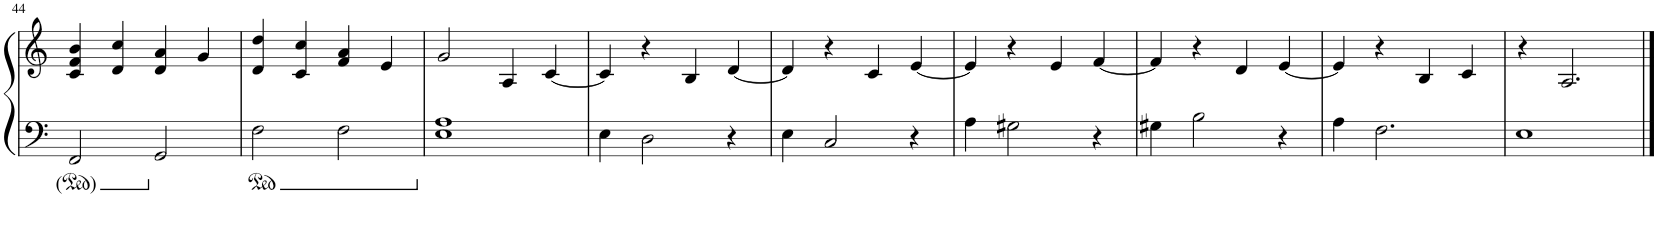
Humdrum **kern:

**kern	**kern
*part1	*part1
*staff2	*staff1
*I"Piano	*
*I'Pno	*
!!LO:PB:g=z
*clefF4	*clefG2
*k[]	*k[]
*M4/4	*M4/4
=44	=44
2FF/	4c/ 4f/ 4b/
.	4d/ 4cc/
2GG/	4d/ 4a/
.	4g/
=45	=45
2F\	4d/ 4dd/
.	4c/ 4cc/
2F\	4f/ 4a/
.	4e/
=46	=46
1E 1A	2g/
.	4A/
.	[4c/
=47	=47
4E\	4c/]
2D\	4r
.	4B/
4r	[4d/
=48	=48
4E\	4d/]
2C/	4r
.	4c/
4r	[4e/
=49	=49
4A\	4e/]
2G#X\	4r
.	4e/
4r	[4f/
=50	=50
4G#X\	4f/]
2B\	4r
.	4d/
4r	[4e/
=51	=51
4A\	4e/]
2.F\	4r
.	4B/
.	4c/
=52	=52
1E	4r
.	2.A/
==	==
*-	*-
